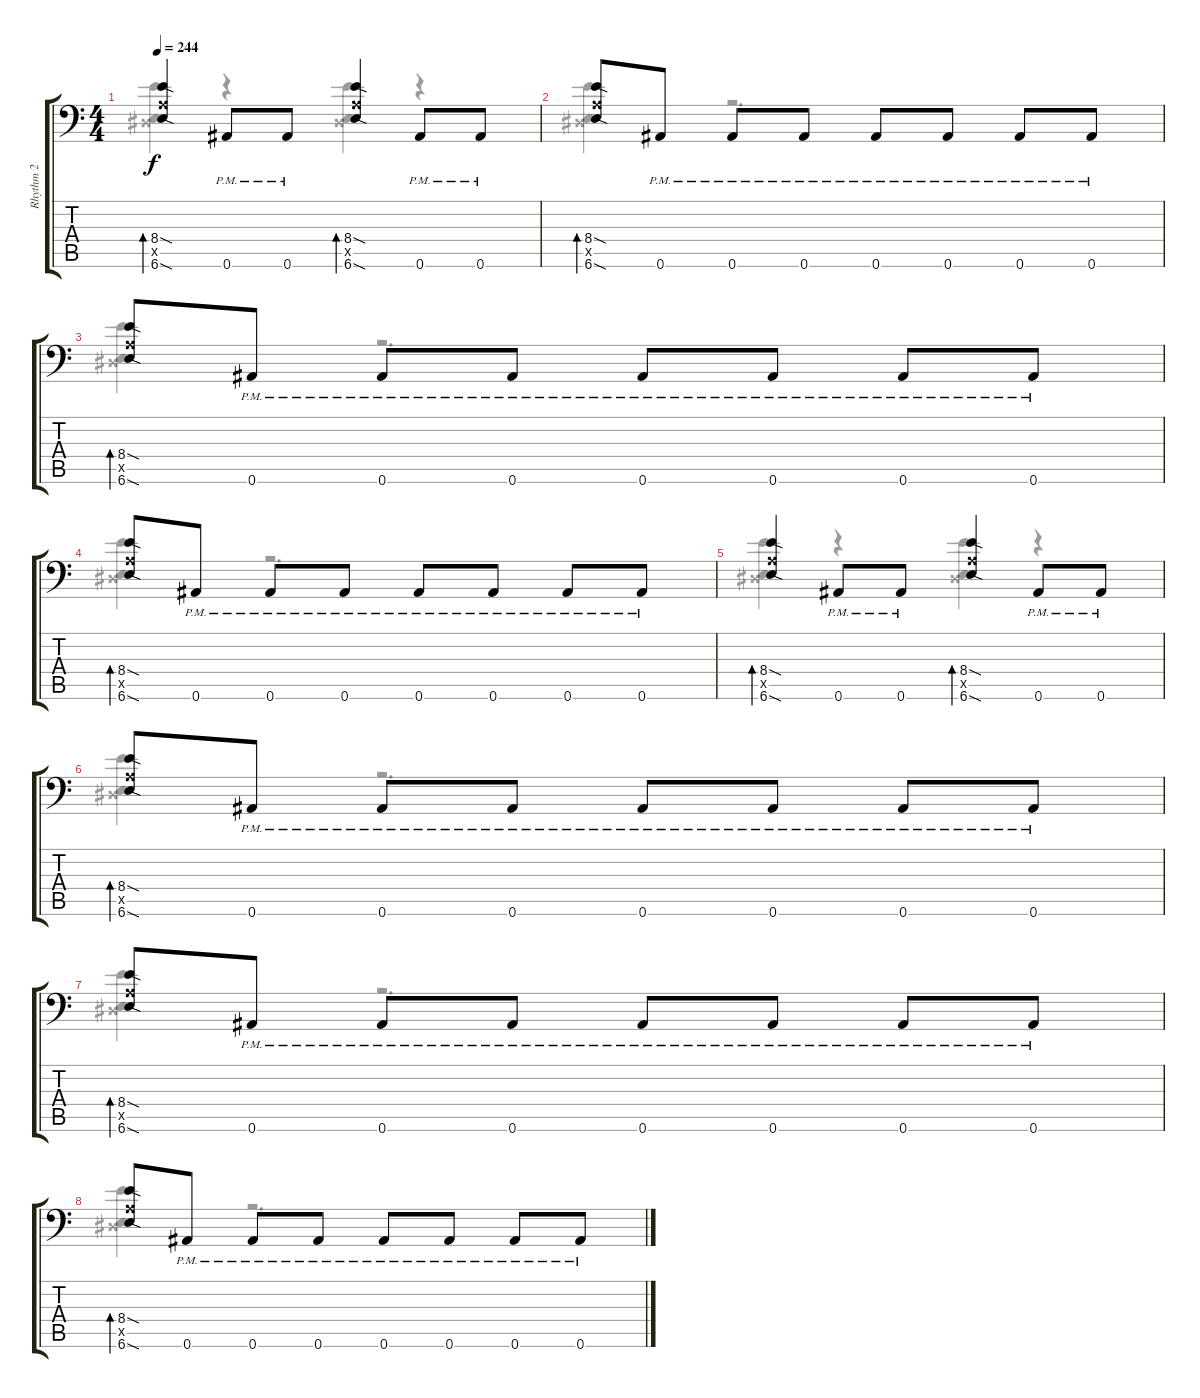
\track ("Rhythm 2" "Rhythm 2") {instrument overdrivenguitar}
\staff {score tabs}
\tuning (Bb3 F3 Db3 Ab2 Eb2 Bb1) {hide}
\voice
\ts (4 4)
\tempo 244
\clef f4
\ks c
(8.4{sod} 6.5{x} 6.6{sod}).4{bd 60 dy f} 0.6{pm}.8 0.6{pm}.8 (8.4{sod} 6.5{x} 6.6{sod}).4{bd 60} 0.6{pm}.8 0.6{pm}.8 |
(8.4{sod} 6.5{x} 6.6{sod}).8{bd 60} 0.6{pm}.8 0.6{pm}.8 0.6{pm}.8 0.6{pm}.8 0.6{pm}.8 0.6{pm}.8 0.6{pm}.8 |
(8.4{sod} 6.5{x} 6.6{sod}).8{bd 60} 0.6{pm}.8 0.6{pm}.8 0.6{pm}.8 0.6{pm}.8 0.6{pm}.8 0.6{pm}.8 0.6{pm}.8 |
(8.4{sod} 6.5{x} 6.6{sod}).8{bd 60} 0.6{pm}.8 0.6{pm}.8 0.6{pm}.8 0.6{pm}.8 0.6{pm}.8 0.6{pm}.8 0.6{pm}.8 |
(8.4{sod} 6.5{x} 6.6{sod}).4{bd 60} 0.6{pm}.8 0.6{pm}.8 (8.4{sod} 6.5{x} 6.6{sod}).4{bd 60} 0.6{pm}.8 0.6{pm}.8 |
(8.4{sod} 6.5{x} 6.6{sod}).8{bd 60} 0.6{pm}.8 0.6{pm}.8 0.6{pm}.8 0.6{pm}.8 0.6{pm}.8 0.6{pm}.8 0.6{pm}.8 |
(8.4{sod} 6.5{x} 6.6{sod}).8{bd 60} 0.6{pm}.8 0.6{pm}.8 0.6{pm}.8 0.6{pm}.8 0.6{pm}.8 0.6{pm}.8 0.6{pm}.8 |
(8.4{sod} 6.5{x} 6.6{sod}).8{bd 60} 0.6{pm}.8 0.6{pm}.8 0.6{pm}.8 0.6{pm}.8 0.6{pm}.8 0.6{pm}.8 0.6{pm}.8
\voice
\clef f4
\ottava regular
\simile none
\ks c
(8.4{sod} 0.5{x} 6.6{sod}).4{bd 60 dy f} r.4 (8.4{sod} 0.5{x} 6.6{sod}).4{bd 60} r.4 |
(8.4{sod} 0.5{x} 6.6{sod}).4{bd 60} r.2{d} |
(8.4{sod} 0.5{x} 6.6{sod}).4{bd 60} r.2{d} |
(8.4{sod} 0.5{x} 6.6{sod}).4{bd 60} r.2{d} |
(8.4{sod} 0.5{x} 6.6{sod}).4{bd 60} r.4 (8.4{sod} 0.5{x} 6.6{sod}).4{bd 60} r.4 |
(8.4{sod} 0.5{x} 6.6{sod}).4{bd 60} r.2{d} |
(8.4{sod} 0.5{x} 6.6{sod}).4{bd 60} r.2{d} |
(8.4{sod} 0.5{x} 6.6{sod}).4{bd 60} r.2{d}
